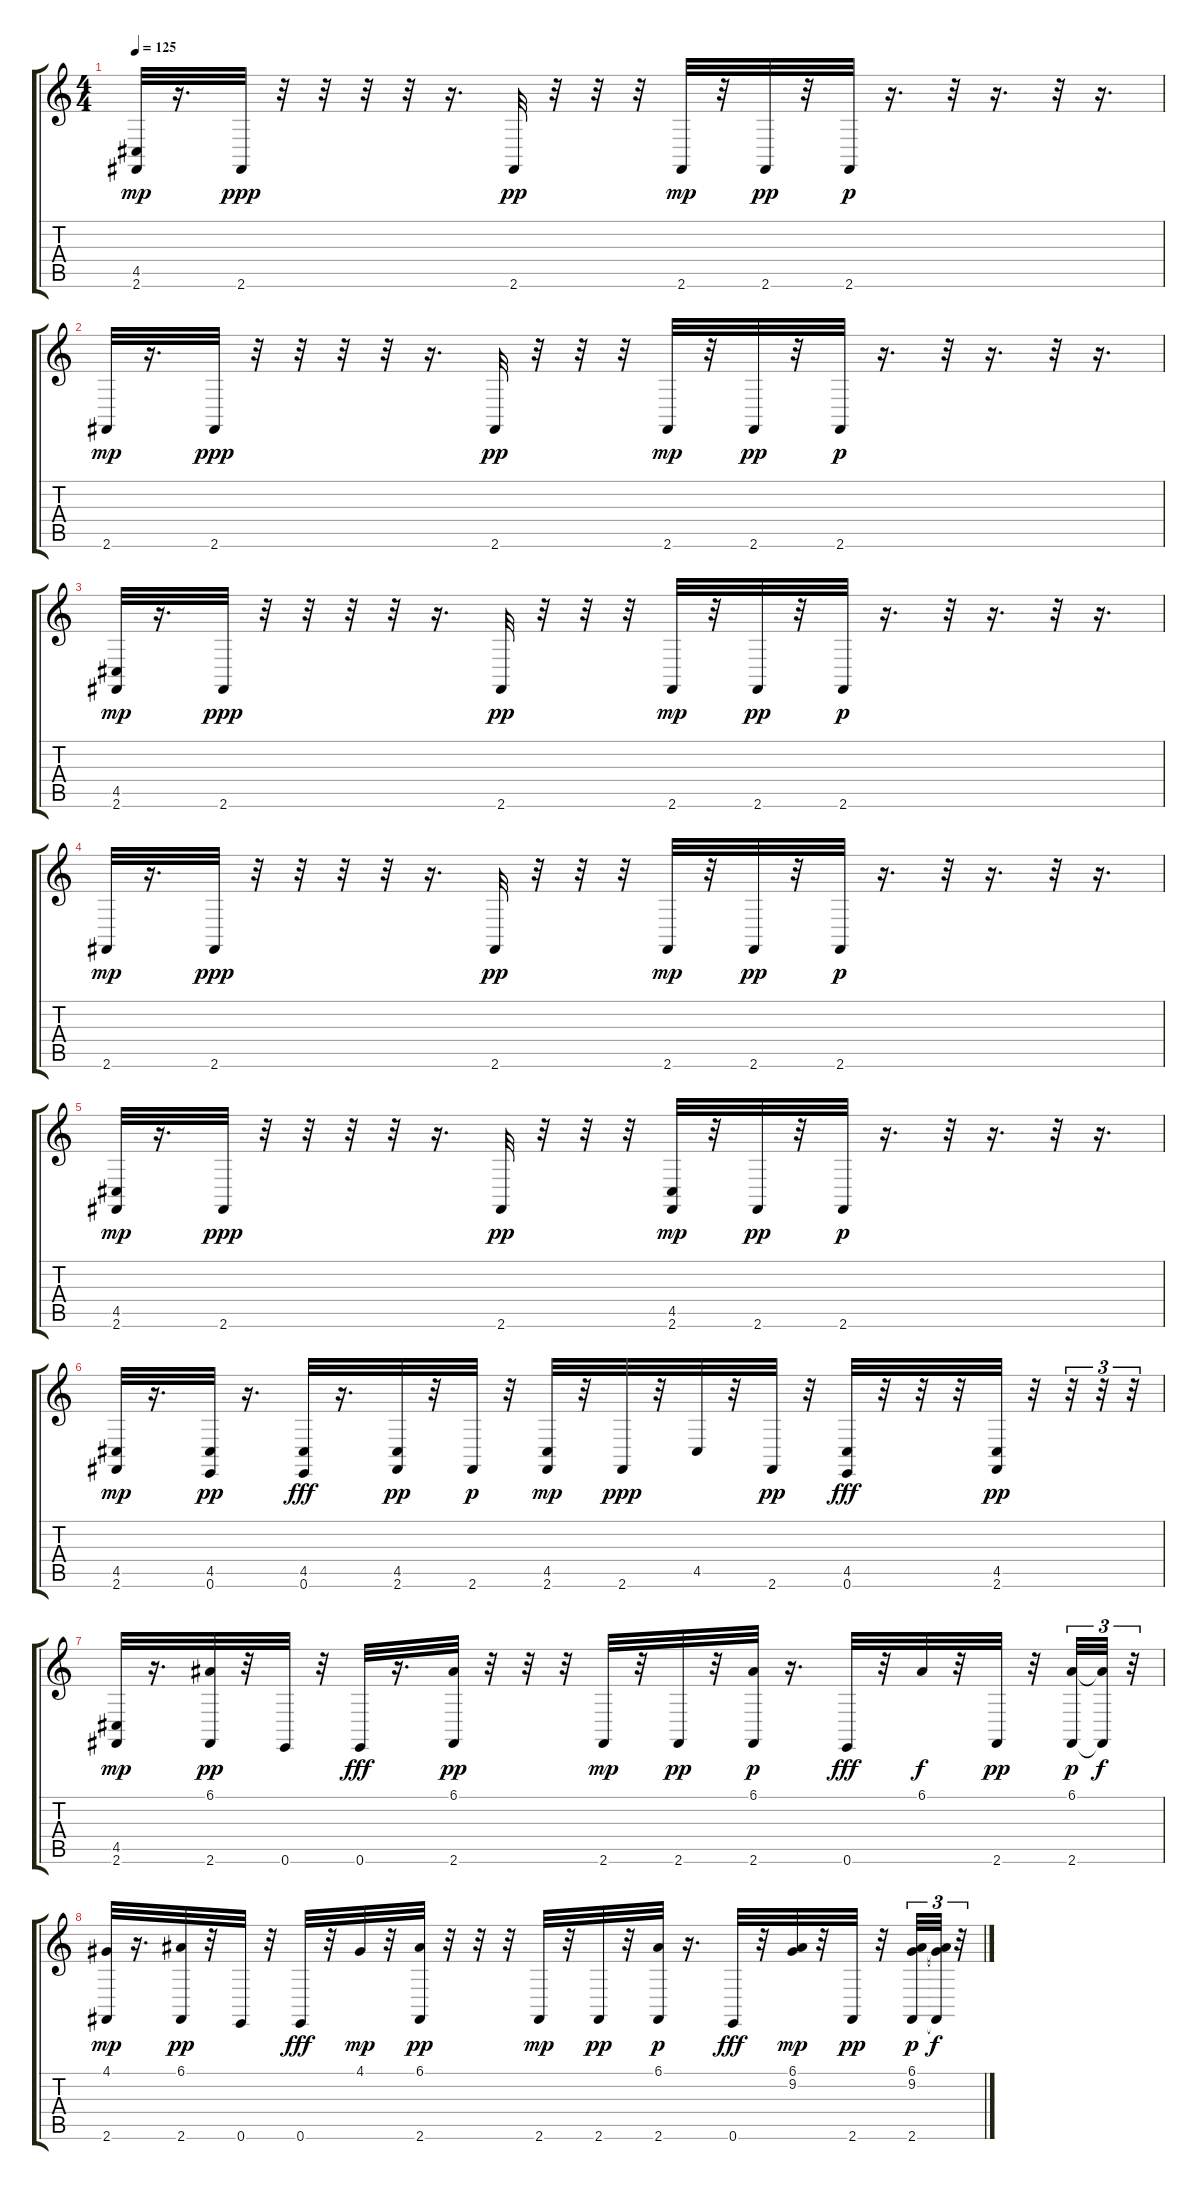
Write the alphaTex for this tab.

\track "" {instrument acousticgrandpiano}
\staff {score tabs}
\tuning (E4 B3 G3 D3 A2 E2) {hide}
\ts (4 4)
\tempo 125
\clef g2
\ks c
(4.5 2.6).32{dy mp} r.16{d} 2.6.32{dy ppp} r.32 r.32 r.32 r.32 r.16{d} 2.6.32{dy pp} r.32 r.32 r.32 2.6.32{dy mp} r.32 2.6.32{dy pp} r.32 2.6.32{dy p} r.16{d} r.32 r.16{d} r.32 r.16{d} |
2.6.32{dy mp} r.16{d} 2.6.32{dy ppp} r.32 r.32 r.32 r.32 r.16{d} 2.6.32{dy pp} r.32 r.32 r.32 2.6.32{dy mp} r.32 2.6.32{dy pp} r.32 2.6.32{dy p} r.16{d} r.32 r.16{d} r.32 r.16{d} |
(4.5 2.6).32{dy mp} r.16{d} 2.6.32{dy ppp} r.32 r.32 r.32 r.32 r.16{d} 2.6.32{dy pp} r.32 r.32 r.32 2.6.32{dy mp} r.32 2.6.32{dy pp} r.32 2.6.32{dy p} r.16{d} r.32 r.16{d} r.32 r.16{d} |
2.6.32{dy mp} r.16{d} 2.6.32{dy ppp} r.32 r.32 r.32 r.32 r.16{d} 2.6.32{dy pp} r.32 r.32 r.32 2.6.32{dy mp} r.32 2.6.32{dy pp} r.32 2.6.32{dy p} r.16{d} r.32 r.16{d} r.32 r.16{d} |
(4.5 2.6).32{dy mp} r.16{d} 2.6.32{dy ppp} r.32 r.32 r.32 r.32 r.16{d} 2.6.32{dy pp} r.32 r.32 r.32 (4.5 2.6).32{dy mp} r.32 2.6.32{dy pp} r.32 2.6.32{dy p} r.16{d} r.32 r.16{d} r.32 r.16{d} |
(4.5 2.6).32{dy mp} r.16{d} (4.5 0.6).32{dy pp} r.16{d} (4.5 0.6).32{dy fff} r.16{d} (4.5 2.6).32{dy pp} r.32 2.6.32{dy p} r.32 (4.5 2.6).32{dy mp} r.32 2.6.32{dy ppp} r.32 4.5.32 r.32 2.6.32{dy pp} r.32 (4.5 0.6).32{dy fff} r.32 r.32 r.32 (4.5 2.6).32{dy pp} r.32 r.32{tu (3 2)} r.32{tu (3 2)} r.32{tu (3 2)} |
(4.5 2.6).32{dy mp} r.16{d} (6.1 2.6).32{dy pp} r.32 0.6.32 r.32 0.6.32{dy fff} r.16{d} (6.1 2.6).32{dy pp} r.32 r.32 r.32 2.6.32{dy mp} r.32 2.6.32{dy pp} r.32 (6.1 2.6).32{dy p} r.16{d} 0.6.32{dy fff} r.32 6.1.32{dy f} r.32 2.6.32{dy pp} r.32 (6.1 2.6).32{tu (3 2) dy p} (6.1{t} 2.6{t}).32{tu (3 2) dy f} r.32{tu (3 2)} |
(4.1 2.6).32{dy mp} r.16{d} (6.1 2.6).32{dy pp} r.32 0.6.32 r.32 0.6.32{dy fff} r.32 4.1.32{dy mp} r.32 (6.1 2.6).32{dy pp} r.32 r.32 r.32 2.6.32{dy mp} r.32 2.6.32{dy pp} r.32 (6.1 2.6).32{dy p} r.16{d} 0.6.32{dy fff} r.32 (6.1 9.2).32{dy mp} r.32 2.6.32{dy pp} r.32 (6.1 9.2 2.6).32{tu (3 2) dy p} (6.1{t} 9.2{t} 2.6{t}).32{tu (3 2) dy f} r.32{tu (3 2)}
